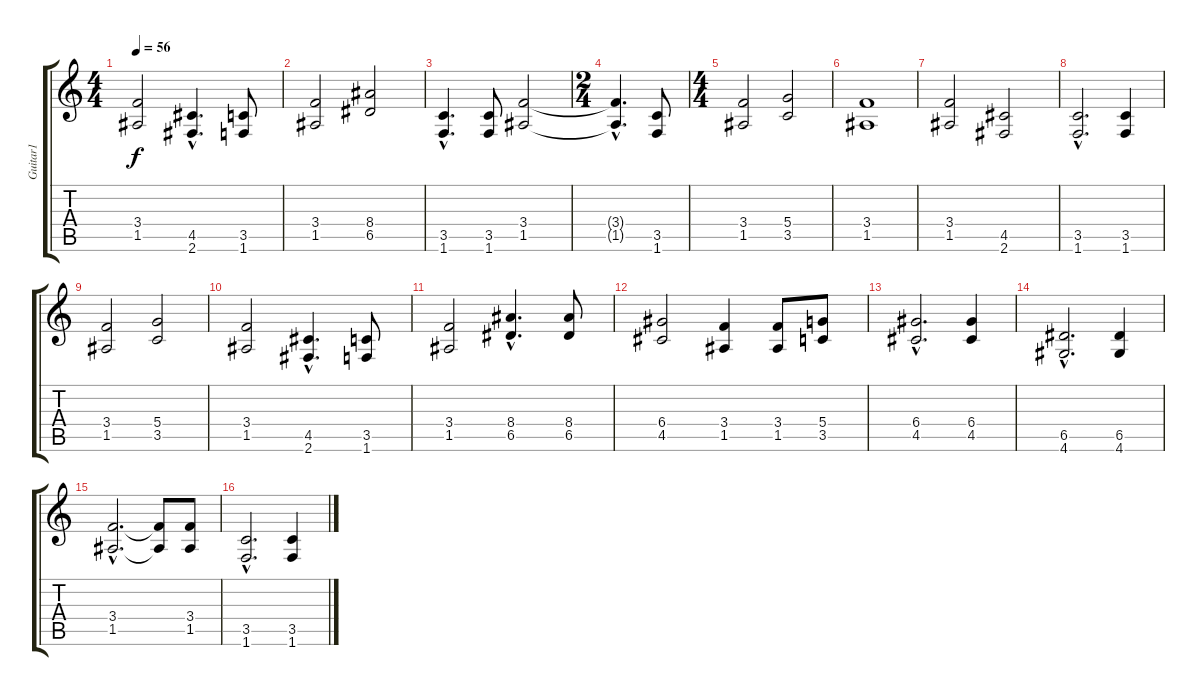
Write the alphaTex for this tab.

\track ("Guitar1" "Guitar1") {instrument distortionguitar}
\staff {score tabs}
\tuning (E4 B3 G3 D3 A2 E2) {hide}
\ts (4 4)
\tempo 56
\clef g2
\ks c
(3.4 1.5).2{dy f} (4.5{hac} 2.6{hac}).4{d} (3.5 1.6).8 |
(3.4 1.5).2 (8.4 6.5).2 |
(3.5{hac} 1.6{hac}).4{d} (3.5 1.6).8 (3.4 1.5).2 |
\ts (2 4)
(3.4{hac t} 1.5{hac t}).4{d} (3.5 1.6).8 |
\ts (4 4)
(3.4 1.5).2 (5.4 3.5).2 |
(3.4 1.5).1 |
(3.4 1.5).2 (4.5 2.6).2 |
(3.5{hac} 1.6{hac}).2{d} (3.5 1.6).4 |
(3.4 1.5).2 (5.4 3.5).2 |
(3.4 1.5).2 (4.5{hac} 2.6{hac}).4{d} (3.5 1.6).8 |
(3.4 1.5).2 (8.4{hac} 6.5{hac}).4{d} (8.4 6.5).8 |
(6.4 4.5).2 (3.4 1.5).4 (3.4 1.5).8 (5.4 3.5).8 |
(6.4{hac} 4.5{hac}).2{d} (6.4 4.5).4 |
(6.5{hac} 4.6{hac}).2{d} (6.5 4.6).4 |
(3.4{hac} 1.5{hac}).2{d} (3.4{t} 1.5{t}).8 (3.4 1.5).8 |
(3.5{hac} 1.6{hac}).2{d} (3.5 1.6).4
